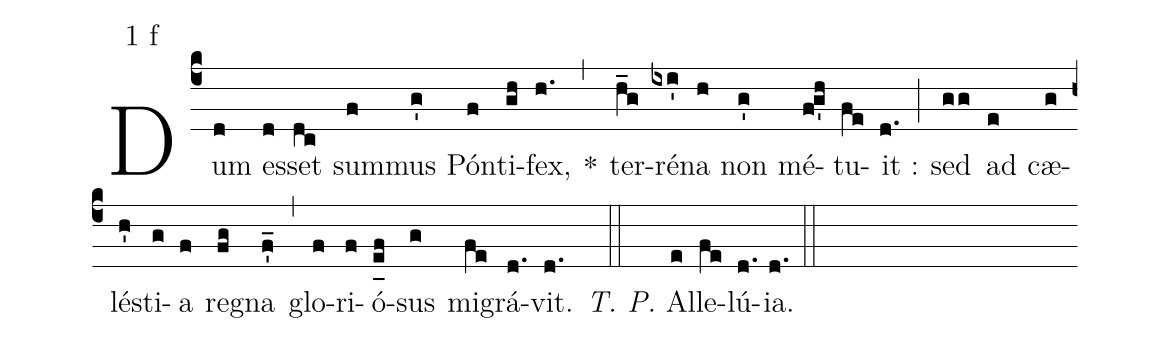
mode:1 f;
%%
(c4) Dum(d) es(d)set(dc) sum(f)mus(g') Pón(f)ti(gh)fex,(h.) *(,) ter(h_g)ré(ixi')na(h) non(g') mé(fg'h)tu(fe)it :(d.) (;) sed(gg) ad(e) cæ(g)lé(h')sti(g)a(f) re(fg)gna(f'_) (,) glo(f)ri(f)ó(e_[uh:l]f)sus(g) mi(fe)grá(d.)vit.(d.) (::) <i>T. P.</i> Al(e)le(fe)lú(d.){ia}.(d.) (::)
